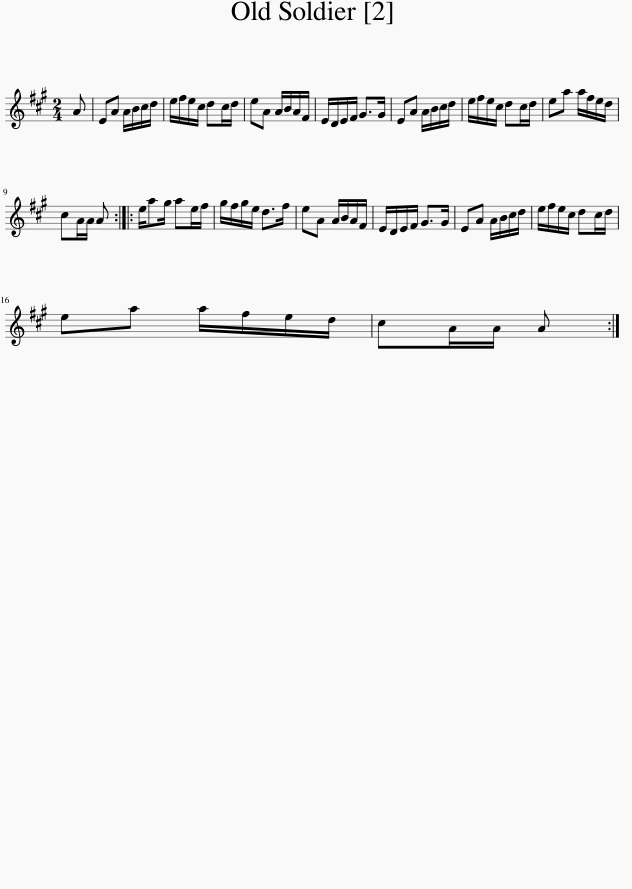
X:1
L:1/8
M:2/4
I:linebreak $
K:A
V:1 treble
V:1
 A | EA A/B/c/d/ | e/f/e/c/ dc/d/ | eA A/B/A/F/ | E/D/E/F/ G>G | %5
 EA A/B/c/d/ | e/f/e/c/ dc/d/ | ea a/f/e/d/ |$ cA/A/ A :: e/ag/ ae/f/ | %10
 g/f/g/e/ d>f | eA A/B/A/F/ | E/D/E/F/ G>G | EA A/B/c/d/ | e/f/e/c/ dc/d/ |$ %15
 ea a/f/e/d/ | cA/A/ A :| %17
